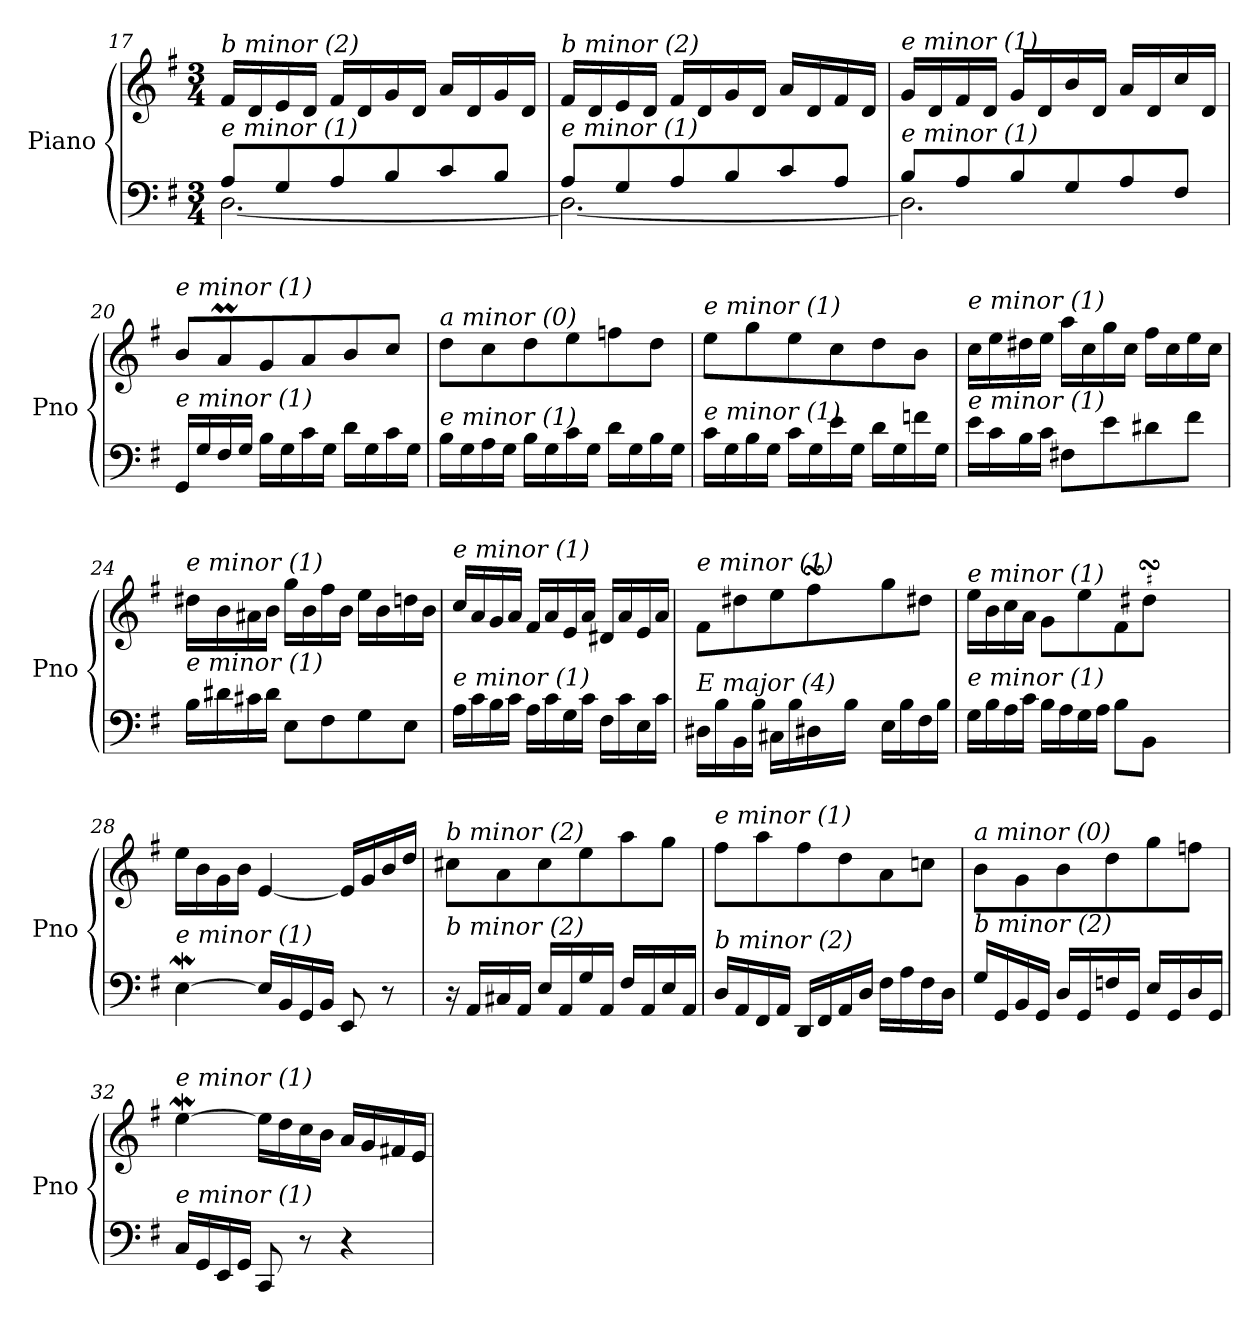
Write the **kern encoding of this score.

**kern	**kern
*part1	*part1
*staff2	*staff1
*I"Piano	*
*I'Pno	*
!!LO:PB:g=z
*clefF4	*clefG2
*k[f#]	*k[f#]
*M3/4	*M3/4
=17	=17
*^	*
!	!	!LO:TX:i:t=b minor (2)
!LO:TX:i:t=e minor (1)	!	!
8A/L	[2.D\	16f#/LL
.	.	16d/
8G/	.	16e/
.	.	16d/JJ
8A/	.	16f#/LL
.	.	16d/
8B/	.	16g/
.	.	16d/JJ
8c/	.	16a/LL
.	.	16d/
8B/J	.	16g/
.	.	16d/JJ
=18	=18	=18
!	!	!LO:TX:i:t=b minor (2)
!LO:TX:i:t=e minor (1)	!	!
8A/L	2.D\_	16f#/LL
.	.	16d/
8G/	.	16e/
.	.	16d/JJ
8A/	.	16f#/LL
.	.	16d/
8B/	.	16g/
.	.	16d/JJ
8c/	.	16a/LL
.	.	16d/
8A/J	.	16f#/
.	.	16d/JJ
=19	=19	=19
!	!	!LO:TX:i:t=e minor (1)
!LO:TX:i:t=e minor (1)	!	!
8B/L	2.D\]	16g/LL
.	.	16d/
8A/	.	16f#/
.	.	16d/JJ
8B/	.	16g/LL
.	.	16d/
8G/	.	16b/
.	.	16d/JJ
8A/	.	16a/LL
.	.	16d/
8F#/J	.	16cc/
.	.	16d/JJ
*v	*v	*
=20	=20
!	!LO:TX:i:t=e minor (1)
!LO:TX:i:t=e minor (1)	!
16GG/LL	8b/L
16G/	.
16F#/	8aM/
16G/JJ	.
16B\LL	8g/
16G\	.
16c\	8a/
16G\JJ	.
16d\LL	8b/
16G\	.
16c\	8cc/J
16G\JJ	.
!!LO:LB:g=z
=21	=21
!	!LO:TX:i:t=a minor (0)
!LO:TX:i:t=e minor (1)	!
16B\LL	8dd\L
16G\	.
16A\	8cc\
16G\JJ	.
16B\LL	8dd\
16G\	.
16c\	8ee\
16G\JJ	.
16d\LL	8ffn\
16G\	.
16B\	8dd\J
16G\JJ	.
=22	=22
!	!LO:TX:i:t=e minor (1)
!LO:TX:i:t=e minor (1)	!
16c\LL	8ee\L
16G\	.
16B\	8gg\
16G\JJ	.
16c\LL	8ee\
16G\	.
16e\	8cc\
16G\JJ	.
16d\LL	8dd\
16G\	.
16fn\	8b\J
16G\JJ	.
=23	=23
!	!LO:TX:i:t=e minor (1)
!LO:TX:i:t=e minor (1)	!
16e\LL	16cc\LL
16c\	16ee\
16B\	16dd#X\
16c\JJ	16ee\JJ
8F#X\L	16aa\LL
.	16cc\
8e\	16gg\
.	16cc\JJ
8d#X\	16ff#\LL
.	16cc\
8f#\J	16ee\
.	16cc\JJ
=24	=24
!	!LO:TX:i:t=e minor (1)
!LO:TX:i:t=e minor (1)	!
16B\LL	16dd#X\LL
16d#X\	16b\
16c#X\	16a#X\
16d#\JJ	16b\JJ
8E\L	16gg\LL
.	16b\
8F#\	16ff#\
.	16b\JJ
8G\	16ee\LL
.	16b\
8E\J	16ddn\
.	16b\JJ
!!LO:LB:g=z
=25	=25
!	!LO:TX:i:t=e minor (1)
!LO:TX:i:t=e minor (1)	!
16A\LL	16cc/LL
16c\	16a/
16B\	16g/
16c\JJ	16a/JJ
16A\LL	16f#/LL
16c\	16a/
16G\	16e/
16c\JJ	16a/JJ
16F#\LL	16d#X/LL
16c\	16a/
16E\	16e/
16c\JJ	16a/JJ
=26	=26
*^	*^
!	!	!LO:TX:i:t=e minor (1)	!
!LO:TX:i:t=E major (4)	!	!	!
4.ryy	16D#X\LL	8f#\L	4.ryy
.	16B\	.	.
.	16BB\	8dd#X\	.
.	16B\JJ	.	.
.	16C#X\LL	8ee\	.
.	16B\	.	.
8ryy	16D#X\	8ff#sSsS\	32gg!yy
.	.	.	32ff#!yy
.	16B\JJ	.	32ee!yy
.	.	.	32ff#!yy
4ryy	16E\LL	8gg\	4ryy
.	16B\	.	.
.	16F#\	8dd#X\J	.
.	16B\JJ	.	.
=27	=27	=27	=27
!	!	!LO:TX:i:t=e minor (1)	!
!LO:TX:i:t=e minor (1)	!	!	!
2ryy	16G\LL	16ee\LL	2ryy
.	16B\	16b\	.
.	16A\	16cc\	.
.	16c\JJ	16a\JJ	.
.	16B\LL	8g\L	.
.	16A\	.	.
.	16G\	8ee\	.
.	16A\JJ	.	.
8ryy	8B\L	8f#\	8ryy
8ryy	8BB\J	8dd#XsSsS\J	32ee!yy
.	.	.	32dd#!yy
.	.	.	32cc#X!yy
.	.	.	32dd#!yy
*v	*v	*	*
=28	=28	=28
!	!LO:TX:i:t=e minor (1)	!
!LO:TX:i:t=e minor (1)	!	!
*	*v	*v
[4EW\	16ee\LL
.	16b\
.	16g\
.	16b\JJ
16E/LL]	[4e/
16BB/	.
16GG/	.
16BB/JJ	.
8EE/	16e/LL]
.	16g/
8r	16b/
.	16dd/JJ
!!LO:LB:g=z
=29	=29
!	!LO:TX:i:t=b minor (2)
!LO:TX:i:t=b minor (2)	!
16r	8cc#X\L
16AA/LL	.
16C#X/	8a\
16AA/JJ	.
16E/LL	8cc#\
16AA/	.
16G/	8ee\
16AA/JJ	.
16F#/LL	8aa\
16AA/	.
16E/	8gg\J
16AA/JJ	.
=30	=30
!	!LO:TX:i:t=e minor (1)
!LO:TX:i:t=b minor (2)	!
16D/LL	8ff#\L
16AA/	.
16FF#/	8aa\
16AA/JJ	.
16DD/LL	8ff#\
16FF#/	.
16AA/	8dd\
16D/JJ	.
16F#\LL	8a\
16A\	.
16F#\	8ccn\J
16D\JJ	.
=31	=31
!	!LO:TX:i:t=a minor (0)
!LO:TX:i:t=b minor (2)	!
16G/LL	8b\L
16GG/	.
16BB/	8g\
16GG/JJ	.
16D/LL	8b\
16GG/	.
16Fn/	8dd\
16GG/JJ	.
16E/LL	8gg\
16GG/	.
16D/	8ffn\J
16GG/JJ	.
=32	=32
!	!LO:TX:i:t=e minor (1)
!LO:TX:i:t=e minor (1)	!
16C/LL	[4eeW\
16GG/	.
16EE/	.
16GG/JJ	.
8CC/	16ee\LL]
.	16dd\
8r	16cc\
.	16b\JJ
4r	16a/LL
.	16g/
.	16f#X/
.	16e/JJ
=	=
*-	*-
